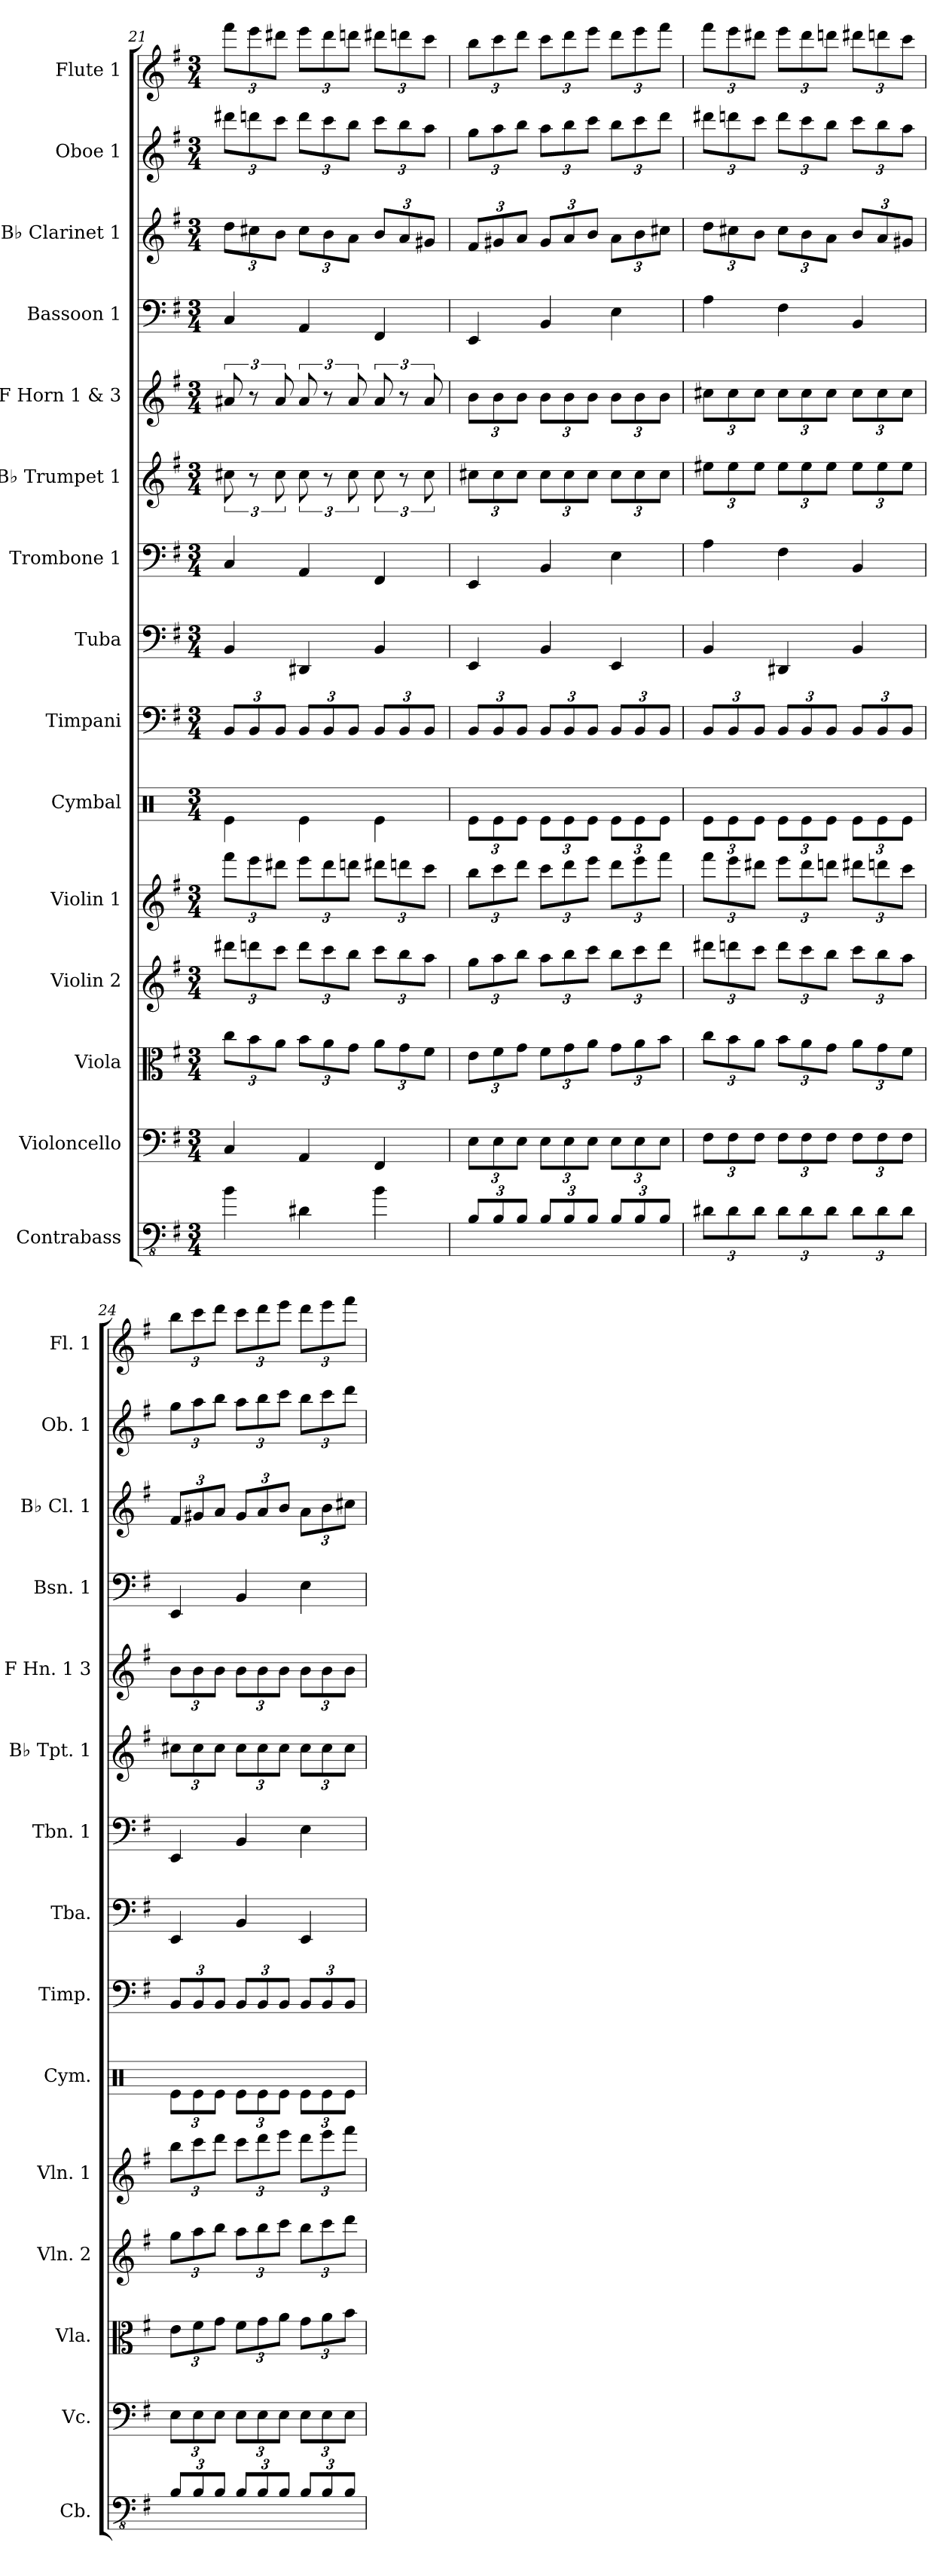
**kern	**kern	**kern	**kern	**kern	**kern	**kern	**kern	**kern	**kern	**kern	**kern	**kern	**kern	**kern
*part15	*part14	*part13	*part12	*part11	*part10	*part9	*part8	*part7	*part6	*part5	*part4	*part3	*part2	*part1
*staff15	*staff14	*staff13	*staff12	*staff11	*staff10	*staff9	*staff8	*staff7	*staff6	*staff5	*staff4	*staff3	*staff2	*staff1
*I"Contrabass	*I"Violoncello	*I"Viola	*I"Violin 2	*I"Violin 1	*I"Cymbal	*I"Timpani	*I"Tuba	*I"Trombone 1	*I"B♭ Trumpet 1	*I"F Horn 1 &amp; 3	*I"Bassoon 1	*I"B♭ Clarinet 1	*I"Oboe 1	*I"Flute 1
*I'Cb.	*I'Vc.	*I'Vla.	*I'Vln. 2	*I'Vln. 1	*I'Cym.	*I'Timp.	*I'Tba.	*I'Tbn. 1	*I'B♭ Tpt. 1	*I'F Hn. 1 3	*I'Bsn. 1	*I'B♭ Cl. 1	*I'Ob. 1	*I'Fl. 1
*clefFv4	*clefF4	*clefC3	*clefG2	*clefG2	*clefX	*clefF4	*clefF4	*clefF4	*clefG2	*clefG2	*clefF4	*clefG2	*clefG2	*clefG2
*ITrd7c12	*	*	*	*	*	*	*	*	*ITrd1c2	*ITrd4c7	*	*ITrd1c2	*	*
*k[f#]	*k[f#]	*k[f#]	*k[f#]	*k[f#]	*k[]	*k[f#]	*k[f#]	*k[f#]	*k[b-]	*k[]	*k[f#]	*k[b-]	*k[f#]	*k[f#]
*M3/4	*M3/4	*M3/4	*M3/4	*M3/4	*M3/4	*M3/4	*M3/4	*M3/4	*M3/4	*M3/4	*M3/4	*M3/4	*M3/4	*M3/4
*	*	*Xbrackettup	*Xbrackettup	*Xbrackettup	*	*Xbrackettup	*	*	*	*	*	*Xbrackettup	*Xbrackettup	*Xbrackettup
=21	=21	=21	=21	=21	=21	=21	=21	=21	=21	=21	=21	=21	=21	=21
4BB\	4C/	12cc\L	12ddd#X\L	12fff#\L	4Re\	12BB/L	4BB/	4C/	12bn\	12d#X/	4C/	12cc\L	12ddd#X\L	12fff#\L
.	.	12b\	12dddn\	12eee\	.	12BB/	.	.	12r	12r	.	12bn\	12dddn\	12eee\
.	.	12a\J	12ccc\J	12ddd#X\J	.	12BB/J	.	.	12b\	12d#/	.	12a\J	12ccc\J	12ddd#X\J
4DD#X\	4AA/	12b\L	12ddd\L	12eee\L	4Re\	12BB/L	4DD#X/	4AA/	12b\	12d#/	4AA/	12b\L	12ddd\L	12eee\L
.	.	12a\	12ccc\	12ddd#\	.	12BB/	.	.	12r	12r	.	12a\	12ccc\	12ddd#\
.	.	12g\J	12bb\J	12dddn\J	.	12BB/J	.	.	12b\	12d#/	.	12g\J	12bb\J	12dddn\J
4BB\	4FF#/	12a\L	12ccc\L	12ddd#X\L	4Re\	12BB/L	4BB/	4FF#/	12b\	12d#/	4FF#/	12a/L	12ccc\L	12ddd#X\L
.	.	12g\	12bb\	12dddn\	.	12BB/	.	.	12r	12r	.	12g/	12bb\	12dddn\
.	.	12f#\J	12aa\J	12ccc\J	.	12BB/J	.	.	12b\	12d#/	.	12f#X/J	12aa\J	12ccc\J
=22	=22	=22	=22	=22	=22	=22	=22	=22	=22	=22	=22	=22	=22	=22
*Xbrackettup	*Xbrackettup	*	*	*	*Xbrackettup	*	*	*	*Xbrackettup	*Xbrackettup	*	*	*	*
12BBB/L	12E\L	12e\L	12gg\L	12bb\L	12Re\L	12BB/L	4EE/	4EE/	12bn\L	12e\L	4EE/	12e/L	12gg\L	12bb\L
12BBB/	12E\	12f#\	12aa\	12ccc\	12Re\	12BB/	.	.	12b\	12e\	.	12f#X/	12aa\	12ccc\
12BBB/J	12E\J	12g\J	12bb\J	12ddd\J	12Re\J	12BB/J	.	.	12b\J	12e\J	.	12g/J	12bb\J	12ddd\J
12BBB/L	12E\L	12f#\L	12aa\L	12ccc\L	12Re\L	12BB/L	4BB/	4BB/	12b\L	12e\L	4BB/	12f#/L	12aa\L	12ccc\L
12BBB/	12E\	12g\	12bb\	12ddd\	12Re\	12BB/	.	.	12b\	12e\	.	12g/	12bb\	12ddd\
12BBB/J	12E\J	12a\J	12ccc\J	12eee\J	12Re\J	12BB/J	.	.	12b\J	12e\J	.	12a/J	12ccc\J	12eee\J
12BBB/L	12E\L	12g\L	12bb\L	12ddd\L	12Re\L	12BB/L	4EE/	4E\	12b\L	12e\L	4E\	12g\L	12bb\L	12ddd\L
12BBB/	12E\	12a\	12ccc\	12eee\	12Re\	12BB/	.	.	12b\	12e\	.	12a\	12ccc\	12eee\
12BBB/J	12E\J	12b\J	12ddd\J	12fff#\J	12Re\J	12BB/J	.	.	12b\J	12e\J	.	12bn\J	12ddd\J	12fff#\J
=23	=23	=23	=23	=23	=23	=23	=23	=23	=23	=23	=23	=23	=23	=23
12DD#X\L	12F#\L	12cc\L	12ddd#X\L	12fff#\L	12Re\L	12BB/L	4BB/	4A\	12dd#X\L	12f#X\L	4A\	12cc\L	12ddd#X\L	12fff#\L
12DD#\	12F#\	12b\	12dddn\	12eee\	12Re\	12BB/	.	.	12dd#\	12f#\	.	12bn\	12dddn\	12eee\
12DD#\J	12F#\J	12a\J	12ccc\J	12ddd#X\J	12Re\J	12BB/J	.	.	12dd#\J	12f#\J	.	12a\J	12ccc\J	12ddd#X\J
12DD#\L	12F#\L	12b\L	12ddd\L	12eee\L	12Re\L	12BB/L	4DD#X/	4F#\	12dd#\L	12f#\L	4F#\	12b\L	12ddd\L	12eee\L
12DD#\	12F#\	12a\	12ccc\	12ddd#\	12Re\	12BB/	.	.	12dd#\	12f#\	.	12a\	12ccc\	12ddd#\
12DD#\J	12F#\J	12g\J	12bb\J	12dddn\J	12Re\J	12BB/J	.	.	12dd#\J	12f#\J	.	12g\J	12bb\J	12dddn\J
12DD#\L	12F#\L	12a\L	12ccc\L	12ddd#X\L	12Re\L	12BB/L	4BB/	4BB/	12dd#\L	12f#\L	4BB/	12a/L	12ccc\L	12ddd#X\L
12DD#\	12F#\	12g\	12bb\	12dddn\	12Re\	12BB/	.	.	12dd#\	12f#\	.	12g/	12bb\	12dddn\
12DD#\J	12F#\J	12f#\J	12aa\J	12ccc\J	12Re\J	12BB/J	.	.	12dd#\J	12f#\J	.	12f#X/J	12aa\J	12ccc\J
!!LO:PB:g=z
=24	=24	=24	=24	=24	=24	=24	=24	=24	=24	=24	=24	=24	=24	=24
12BBB/L	12E\L	12e\L	12gg\L	12bb\L	12Re\L	12BB/L	4EE/	4EE/	12bn\L	12e\L	4EE/	12e/L	12gg\L	12bb\L
12BBB/	12E\	12f#\	12aa\	12ccc\	12Re\	12BB/	.	.	12b\	12e\	.	12f#X/	12aa\	12ccc\
12BBB/J	12E\J	12g\J	12bb\J	12ddd\J	12Re\J	12BB/J	.	.	12b\J	12e\J	.	12g/J	12bb\J	12ddd\J
12BBB/L	12E\L	12f#\L	12aa\L	12ccc\L	12Re\L	12BB/L	4BB/	4BB/	12b\L	12e\L	4BB/	12f#/L	12aa\L	12ccc\L
12BBB/	12E\	12g\	12bb\	12ddd\	12Re\	12BB/	.	.	12b\	12e\	.	12g/	12bb\	12ddd\
12BBB/J	12E\J	12a\J	12ccc\J	12eee\J	12Re\J	12BB/J	.	.	12b\J	12e\J	.	12a/J	12ccc\J	12eee\J
12BBB/L	12E\L	12g\L	12bb\L	12ddd\L	12Re\L	12BB/L	4EE/	4E\	12b\L	12e\L	4E\	12g\L	12bb\L	12ddd\L
12BBB/	12E\	12a\	12ccc\	12eee\	12Re\	12BB/	.	.	12b\	12e\	.	12a\	12ccc\	12eee\
12BBB/J	12E\J	12b\J	12ddd\J	12fff#\J	12Re\J	12BB/J	.	.	12b\J	12e\J	.	12bn\J	12ddd\J	12fff#\J
=	=	=	=	=	=	=	=	=	=	=	=	=	=	=
*-	*-	*-	*-	*-	*-	*-	*-	*-	*-	*-	*-	*-	*-	*-
